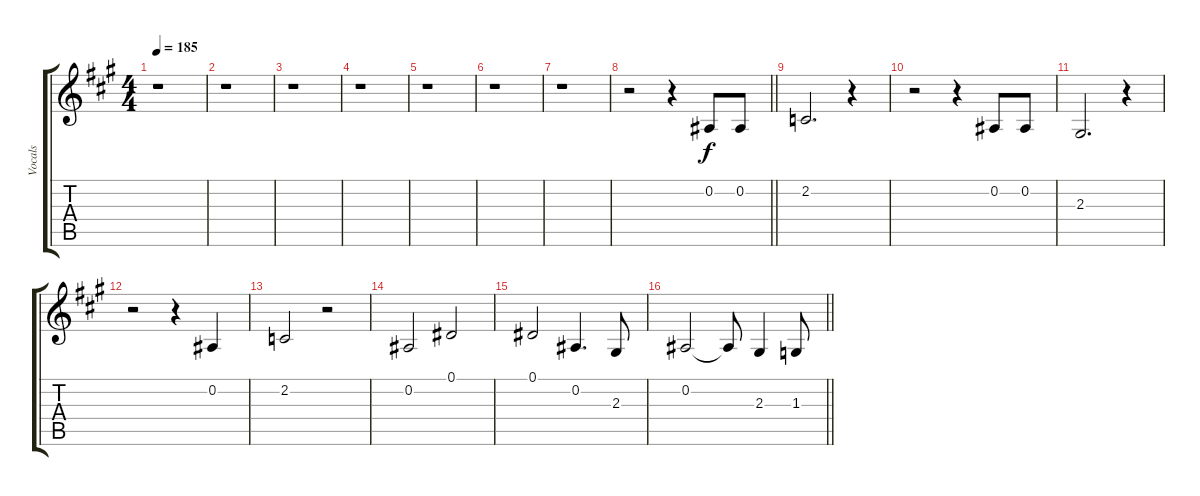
\track ("Vocals" "Vocals") {instrument voiceoohs}
\staff {score tabs}
\tuning (Eb4 Bb3 Gb3 Db3 Ab2 Db2) {hide}
\ts (4 4)
\tempo 185
\clef g2
\ks f#minor
r.1{dy f} |
r.1 |
r.1 |
r.1 |
r.1 |
r.1 |
r.1 |
\barLineRight lightlight
r.2 r.4 0.2.8 0.2.8 |
2.2.2{d} r.4 |
r.2 r.4 0.2.8 0.2.8 |
2.3.2{d} r.4 |
r.2 r.4 0.2.4 |
2.2.2 r.2 |
0.2.2 0.1.2 |
0.1.2 0.2.4{d} 2.3.8 |
\barLineRight lightlight
0.2.2 0.2{t}.8 2.3.4 1.3.8
